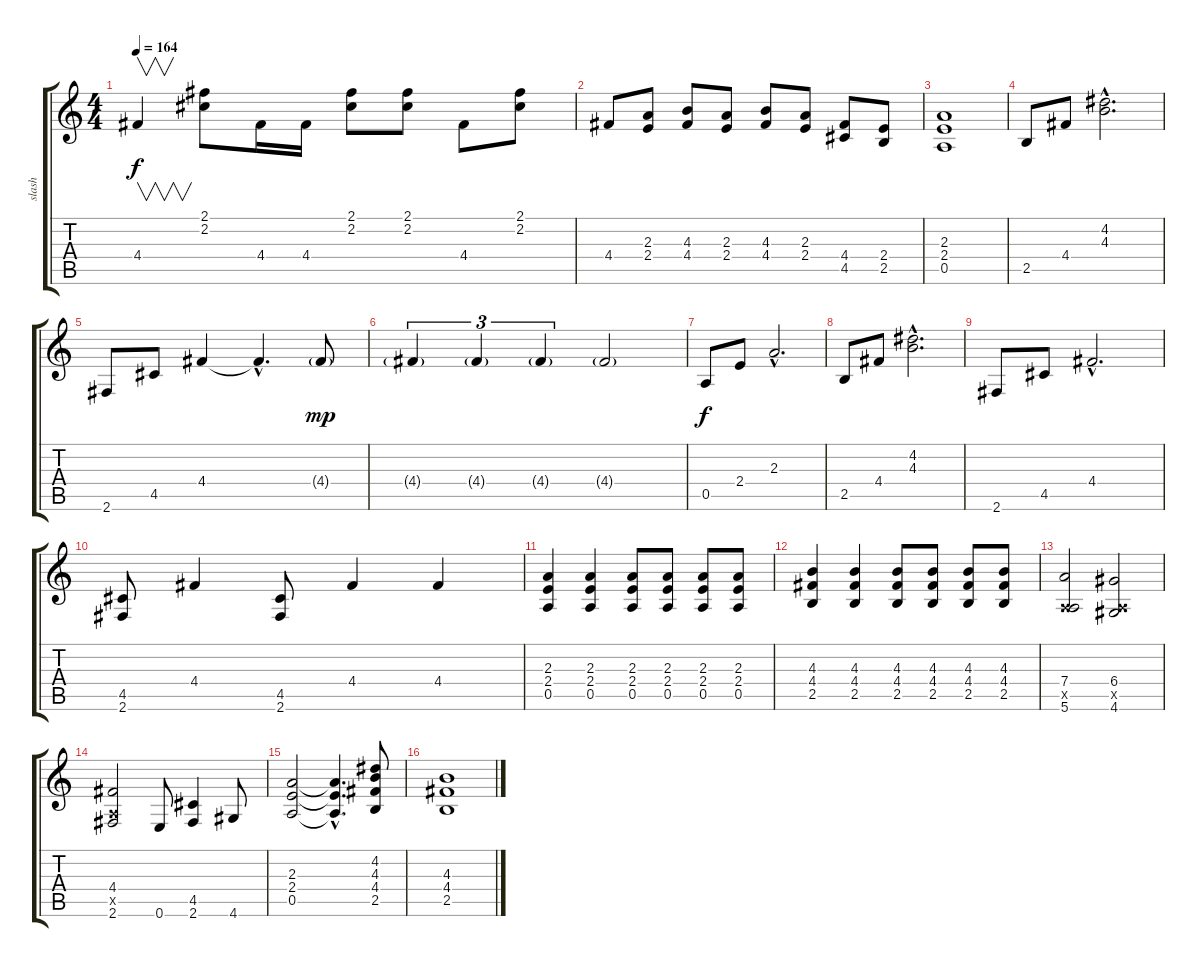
\track ("slash" "slash") {instrument distortionguitar}
\staff {score tabs}
\tuning (E4 B3 G3 D3 A2 E2) {hide}
\ts (4 4)
\tempo 164
\clef g2
\ks c
4.4.4{v dy f} (2.1 2.2).8 4.4.16 4.4.16 (2.1 2.2).8 (2.1 2.2).8 4.4.8 (2.1 2.2).8 |
4.4.8 (2.3 2.4).8 (4.3 4.4).8 (2.3 2.4).8 (4.3 4.4).8 (2.3 2.4).8 (4.4 4.5).8 (2.4 2.5).8 |
(2.3 2.4 0.5).1 |
2.5.8 4.4.8 (4.2{hac} 4.3{hac}).2{d} |
2.6.8 4.5.8 4.4.4 4.4{hac t}.4{d} 4.4{g}.8{dy mp} |
4.4{g}.4{tu (3 2)} 4.4{g}.4{tu (3 2)} 4.4{g}.4{tu (3 2)} 4.4{g}.2 |
0.5.8{dy f} 2.4.8 2.3{hac}.2{d} |
2.5.8 4.4.8 (4.2{hac} 4.3{hac}).2{d} |
2.6.8 4.5.8 4.4{hac}.2{d} |
(4.5 2.6).8 4.4.4 (4.5 2.6).8 4.4.4 4.4.4 |
(2.3 2.4 0.5).4 (2.3 2.4 0.5).4 (2.3 2.4 0.5).8 (2.3 2.4 0.5).8 (2.3 2.4 0.5).8 (2.3 2.4 0.5).8 |
(4.3 4.4 2.5).4 (4.3 4.4 2.5).4 (4.3 4.4 2.5).8 (4.3 4.4 2.5).8 (4.3 4.4 2.5).8 (4.3 4.4 2.5).8 |
(7.4 0.5{x} 5.6).2 (6.4 0.5{x} 4.6).2 |
(4.4 0.5{x} 2.6).2 0.6.8 (4.5 2.6).4 4.6.8 |
(2.3 2.4 0.5).2 (2.3{hac t} 2.4{hac t} 0.5{hac t}).4{d} (4.2 4.3 4.4 2.5).8 |
(4.3 4.4 2.5).1
